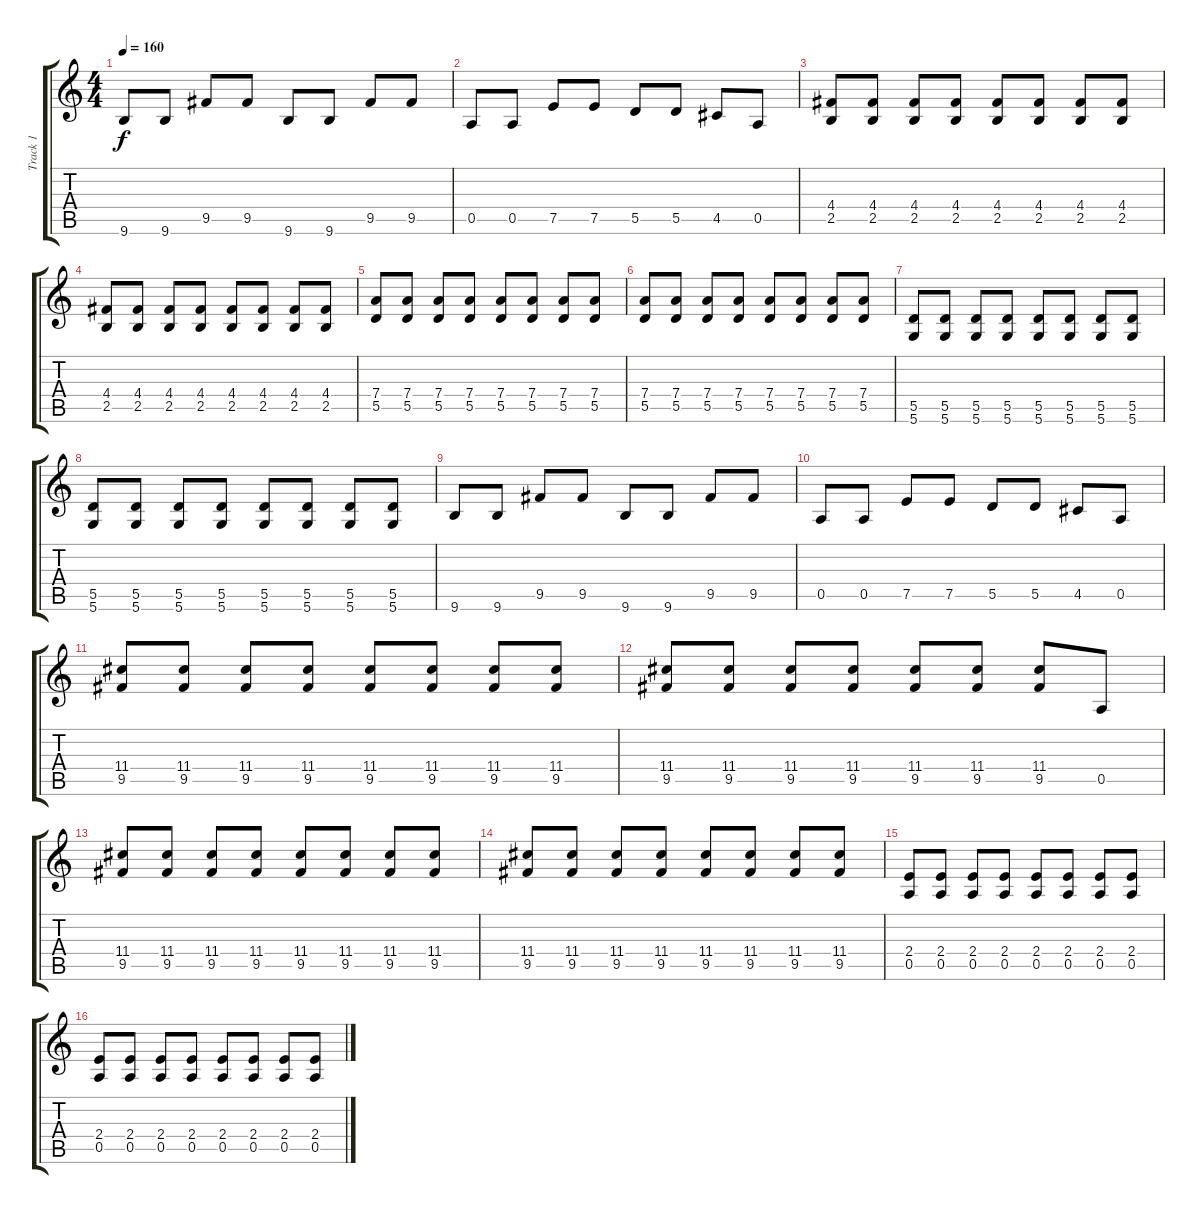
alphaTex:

\track ("Track 1" "Track 1") {instrument distortionguitar}
\staff {score tabs}
\tuning (E4 B3 G3 D3 A2 D2) {hide}
\ts (4 4)
\tempo 160
\clef g2
\ks c
9.6.8{dy f} 9.6.8 9.5.8 9.5.8 9.6.8 9.6.8 9.5.8 9.5.8 |
0.5.8 0.5.8 7.5.8 7.5.8 5.5.8 5.5.8 4.5.8 0.5.8 |
(4.4 2.5).8 (4.4 2.5).8 (4.4 2.5).8 (4.4 2.5).8 (4.4 2.5).8 (4.4 2.5).8 (4.4 2.5).8 (4.4 2.5).8 |
(4.4 2.5).8 (4.4 2.5).8 (4.4 2.5).8 (4.4 2.5).8 (4.4 2.5).8 (4.4 2.5).8 (4.4 2.5).8 (4.4 2.5).8 |
(7.4 5.5).8 (7.4 5.5).8 (7.4 5.5).8 (7.4 5.5).8 (7.4 5.5).8 (7.4 5.5).8 (7.4 5.5).8 (7.4 5.5).8 |
(7.4 5.5).8 (7.4 5.5).8 (7.4 5.5).8 (7.4 5.5).8 (7.4 5.5).8 (7.4 5.5).8 (7.4 5.5).8 (7.4 5.5).8 |
(5.5 5.6).8 (5.5 5.6).8 (5.5 5.6).8 (5.5 5.6).8 (5.5 5.6).8 (5.5 5.6).8 (5.5 5.6).8 (5.5 5.6).8 |
(5.5 5.6).8 (5.5 5.6).8 (5.5 5.6).8 (5.5 5.6).8 (5.5 5.6).8 (5.5 5.6).8 (5.5 5.6).8 (5.5 5.6).8 |
9.6.8 9.6.8 9.5.8 9.5.8 9.6.8 9.6.8 9.5.8 9.5.8 |
0.5.8 0.5.8 7.5.8 7.5.8 5.5.8 5.5.8 4.5.8 0.5.8 |
(11.4 9.5).8 (11.4 9.5).8 (11.4 9.5).8 (11.4 9.5).8 (11.4 9.5).8 (11.4 9.5).8 (11.4 9.5).8 (11.4 9.5).8 |
(11.4 9.5).8 (11.4 9.5).8 (11.4 9.5).8 (11.4 9.5).8 (11.4 9.5).8 (11.4 9.5).8 (11.4 9.5).8 0.5.8 |
(11.4 9.5).8 (11.4 9.5).8 (11.4 9.5).8 (11.4 9.5).8 (11.4 9.5).8 (11.4 9.5).8 (11.4 9.5).8 (11.4 9.5).8 |
(11.4 9.5).8 (11.4 9.5).8 (11.4 9.5).8 (11.4 9.5).8 (11.4 9.5).8 (11.4 9.5).8 (11.4 9.5).8 (11.4 9.5).8 |
(2.4 0.5).8 (2.4 0.5).8 (2.4 0.5).8 (2.4 0.5).8 (2.4 0.5).8 (2.4 0.5).8 (2.4 0.5).8 (2.4 0.5).8 |
(2.4 0.5).8 (2.4 0.5).8 (2.4 0.5).8 (2.4 0.5).8 (2.4 0.5).8 (2.4 0.5).8 (2.4 0.5).8 (2.4 0.5).8
